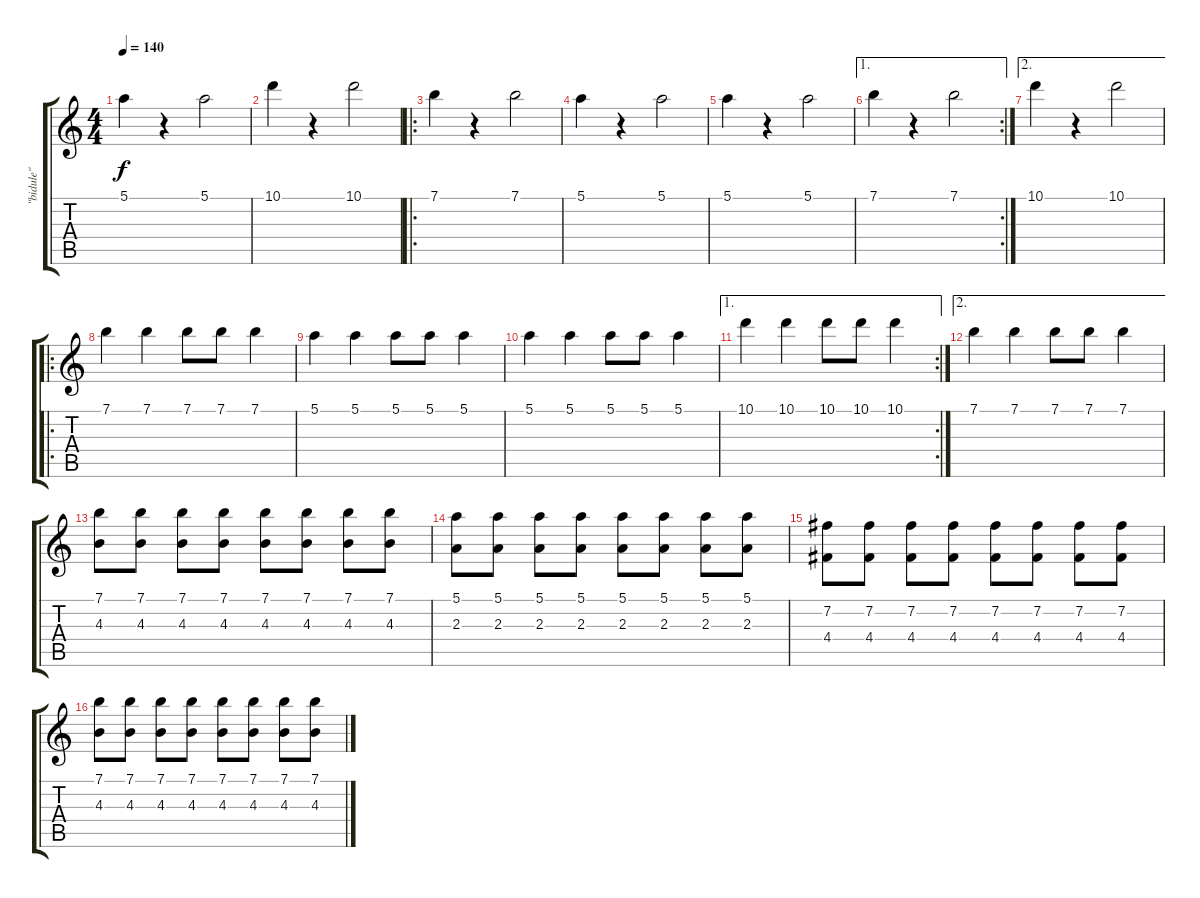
\track ("\"bidule\"" "\"bidule\"") {instrument electricguitarjazz}
\staff {score tabs}
\tuning (E4 B3 G3 D3 A2 E2) {hide}
\ts (4 4)
\tempo 140
\clef g2
\ks c
5.1.4{dy f} r.4 5.1.2 |
10.1.4 r.4 10.1.2 |
\ro
7.1.4 r.4 7.1.2 |
5.1.4 r.4 5.1.2 |
5.1.4 r.4 5.1.2 |
\ae 1
\rc 2
7.1.4 r.4 7.1.2 |
\ae 2
10.1.4 r.4 10.1.2 |
\ro
7.1.4 7.1.4 7.1.8 7.1.8 7.1.4 |
5.1.4 5.1.4 5.1.8 5.1.8 5.1.4 |
5.1.4 5.1.4 5.1.8 5.1.8 5.1.4 |
\ae 1
\rc 2
10.1.4 10.1.4 10.1.8 10.1.8 10.1.4 |
\ae 2
7.1.4 7.1.4 7.1.8 7.1.8 7.1.4 |
(7.1 4.3).8 (7.1 4.3).8 (7.1 4.3).8 (7.1 4.3).8 (7.1 4.3).8 (7.1 4.3).8 (7.1 4.3).8 (7.1 4.3).8 |
(5.1 2.3).8 (5.1 2.3).8 (5.1 2.3).8 (5.1 2.3).8 (5.1 2.3).8 (5.1 2.3).8 (5.1 2.3).8 (5.1 2.3).8 |
(7.2 4.4).8 (7.2 4.4).8 (7.2 4.4).8 (7.2 4.4).8 (7.2 4.4).8 (7.2 4.4).8 (7.2 4.4).8 (7.2 4.4).8 |
(7.1 4.3).8 (7.1 4.3).8 (7.1 4.3).8 (7.1 4.3).8 (7.1 4.3).8 (7.1 4.3).8 (7.1 4.3).8 (7.1 4.3).8
